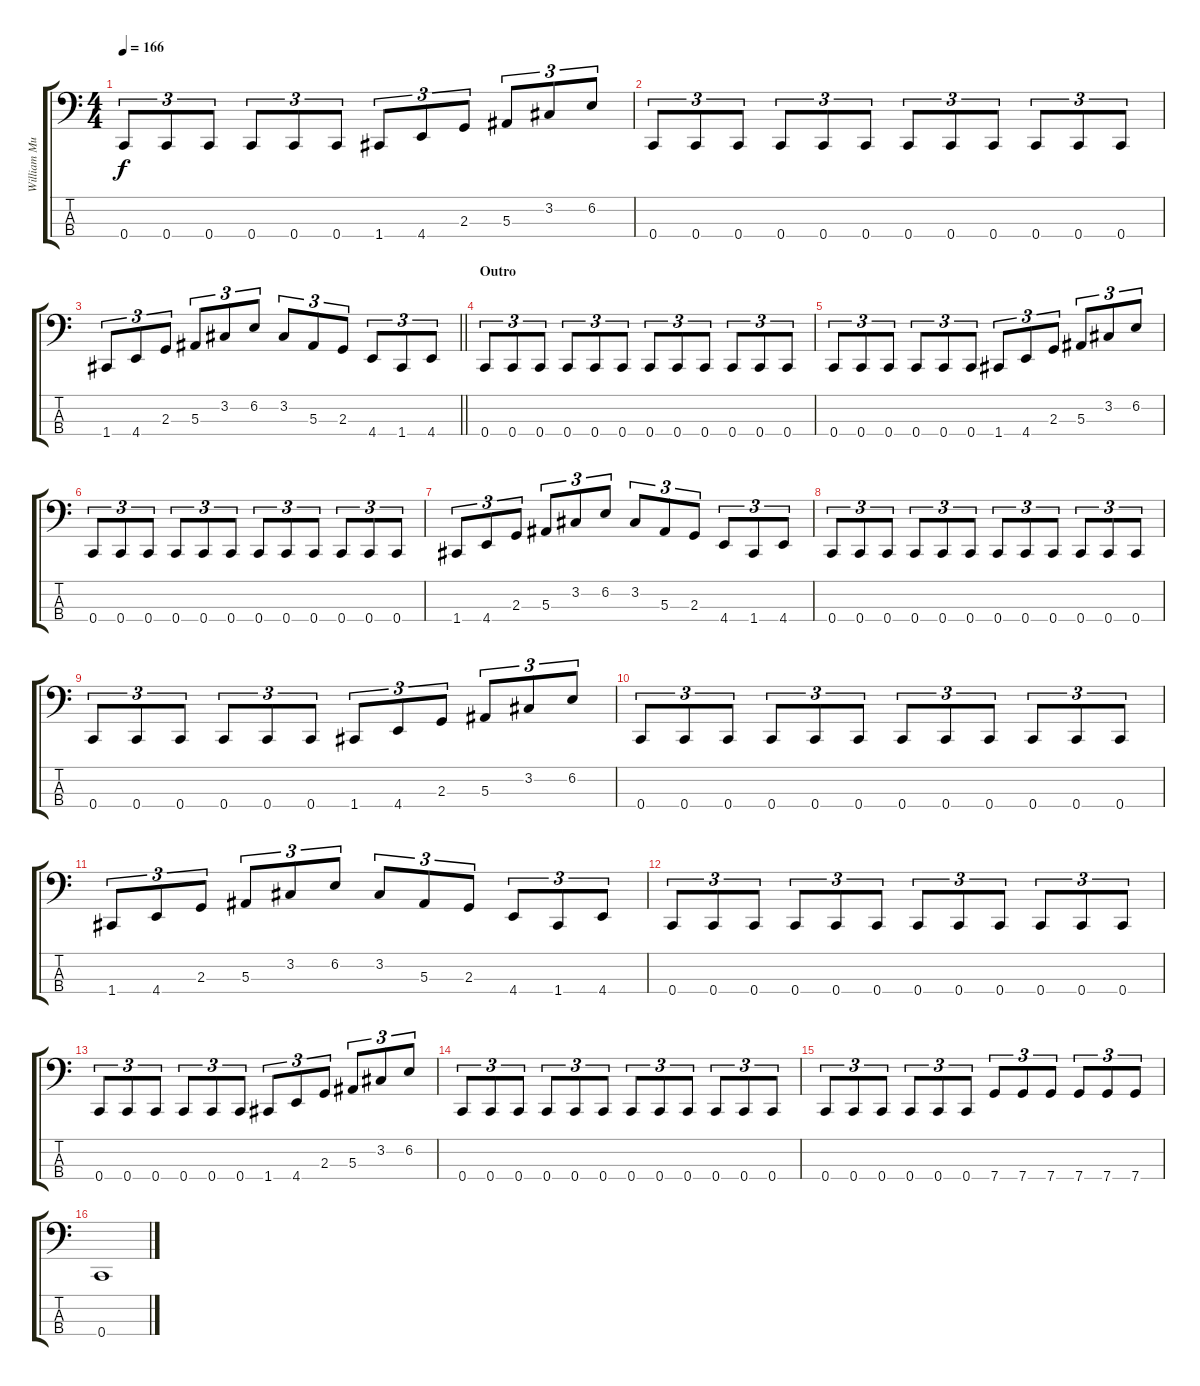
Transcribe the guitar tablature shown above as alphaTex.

\track ("William Murderface" "William Mu") {instrument electricbassfinger}
\staff {score tabs}
\tuning (Eb2 Bb1 F1 C1) {hide}
\ts (4 4)
\tempo 166
\clef f4
\ks c
0.4.8{tu (3 2) dy f} 0.4.8{tu (3 2)} 0.4.8{tu (3 2)} 0.4.8{tu (3 2)} 0.4.8{tu (3 2)} 0.4.8{tu (3 2)} 1.4.8{tu (3 2)} 4.4.8{tu (3 2)} 2.3.8{tu (3 2)} 5.3.8{tu (3 2)} 3.2.8{tu (3 2)} 6.2.8{tu (3 2)} |
0.4.8{tu (3 2)} 0.4.8{tu (3 2)} 0.4.8{tu (3 2)} 0.4.8{tu (3 2)} 0.4.8{tu (3 2)} 0.4.8{tu (3 2)} 0.4.8{tu (3 2)} 0.4.8{tu (3 2)} 0.4.8{tu (3 2)} 0.4.8{tu (3 2)} 0.4.8{tu (3 2)} 0.4.8{tu (3 2)} |
\barLineRight lightlight
1.4.8{tu (3 2)} 4.4.8{tu (3 2)} 2.3.8{tu (3 2)} 5.3.8{tu (3 2)} 3.2.8{tu (3 2)} 6.2.8{tu (3 2)} 3.2.8{tu (3 2)} 5.3.8{tu (3 2)} 2.3.8{tu (3 2)} 4.4.8{tu (3 2)} 1.4.8{tu (3 2)} 4.4.8{tu (3 2)} |
\section ("" "Outro")
0.4.8{tu (3 2)} 0.4.8{tu (3 2)} 0.4.8{tu (3 2)} 0.4.8{tu (3 2)} 0.4.8{tu (3 2)} 0.4.8{tu (3 2)} 0.4.8{tu (3 2)} 0.4.8{tu (3 2)} 0.4.8{tu (3 2)} 0.4.8{tu (3 2)} 0.4.8{tu (3 2)} 0.4.8{tu (3 2)} |
0.4.8{tu (3 2)} 0.4.8{tu (3 2)} 0.4.8{tu (3 2)} 0.4.8{tu (3 2)} 0.4.8{tu (3 2)} 0.4.8{tu (3 2)} 1.4.8{tu (3 2)} 4.4.8{tu (3 2)} 2.3.8{tu (3 2)} 5.3.8{tu (3 2)} 3.2.8{tu (3 2)} 6.2.8{tu (3 2)} |
0.4.8{tu (3 2)} 0.4.8{tu (3 2)} 0.4.8{tu (3 2)} 0.4.8{tu (3 2)} 0.4.8{tu (3 2)} 0.4.8{tu (3 2)} 0.4.8{tu (3 2)} 0.4.8{tu (3 2)} 0.4.8{tu (3 2)} 0.4.8{tu (3 2)} 0.4.8{tu (3 2)} 0.4.8{tu (3 2)} |
1.4.8{tu (3 2)} 4.4.8{tu (3 2)} 2.3.8{tu (3 2)} 5.3.8{tu (3 2)} 3.2.8{tu (3 2)} 6.2.8{tu (3 2)} 3.2.8{tu (3 2)} 5.3.8{tu (3 2)} 2.3.8{tu (3 2)} 4.4.8{tu (3 2)} 1.4.8{tu (3 2)} 4.4.8{tu (3 2)} |
0.4.8{tu (3 2)} 0.4.8{tu (3 2)} 0.4.8{tu (3 2)} 0.4.8{tu (3 2)} 0.4.8{tu (3 2)} 0.4.8{tu (3 2)} 0.4.8{tu (3 2)} 0.4.8{tu (3 2)} 0.4.8{tu (3 2)} 0.4.8{tu (3 2)} 0.4.8{tu (3 2)} 0.4.8{tu (3 2)} |
0.4.8{tu (3 2)} 0.4.8{tu (3 2)} 0.4.8{tu (3 2)} 0.4.8{tu (3 2)} 0.4.8{tu (3 2)} 0.4.8{tu (3 2)} 1.4.8{tu (3 2)} 4.4.8{tu (3 2)} 2.3.8{tu (3 2)} 5.3.8{tu (3 2)} 3.2.8{tu (3 2)} 6.2.8{tu (3 2)} |
0.4.8{tu (3 2)} 0.4.8{tu (3 2)} 0.4.8{tu (3 2)} 0.4.8{tu (3 2)} 0.4.8{tu (3 2)} 0.4.8{tu (3 2)} 0.4.8{tu (3 2)} 0.4.8{tu (3 2)} 0.4.8{tu (3 2)} 0.4.8{tu (3 2)} 0.4.8{tu (3 2)} 0.4.8{tu (3 2)} |
1.4.8{tu (3 2)} 4.4.8{tu (3 2)} 2.3.8{tu (3 2)} 5.3.8{tu (3 2)} 3.2.8{tu (3 2)} 6.2.8{tu (3 2)} 3.2.8{tu (3 2)} 5.3.8{tu (3 2)} 2.3.8{tu (3 2)} 4.4.8{tu (3 2)} 1.4.8{tu (3 2)} 4.4.8{tu (3 2)} |
0.4.8{tu (3 2)} 0.4.8{tu (3 2)} 0.4.8{tu (3 2)} 0.4.8{tu (3 2)} 0.4.8{tu (3 2)} 0.4.8{tu (3 2)} 0.4.8{tu (3 2)} 0.4.8{tu (3 2)} 0.4.8{tu (3 2)} 0.4.8{tu (3 2)} 0.4.8{tu (3 2)} 0.4.8{tu (3 2)} |
0.4.8{tu (3 2)} 0.4.8{tu (3 2)} 0.4.8{tu (3 2)} 0.4.8{tu (3 2)} 0.4.8{tu (3 2)} 0.4.8{tu (3 2)} 1.4.8{tu (3 2)} 4.4.8{tu (3 2)} 2.3.8{tu (3 2)} 5.3.8{tu (3 2)} 3.2.8{tu (3 2)} 6.2.8{tu (3 2)} |
0.4.8{tu (3 2)} 0.4.8{tu (3 2)} 0.4.8{tu (3 2)} 0.4.8{tu (3 2)} 0.4.8{tu (3 2)} 0.4.8{tu (3 2)} 0.4.8{tu (3 2)} 0.4.8{tu (3 2)} 0.4.8{tu (3 2)} 0.4.8{tu (3 2)} 0.4.8{tu (3 2)} 0.4.8{tu (3 2)} |
0.4.8{tu (3 2)} 0.4.8{tu (3 2)} 0.4.8{tu (3 2)} 0.4.8{tu (3 2)} 0.4.8{tu (3 2)} 0.4.8{tu (3 2)} 7.4.8{tu (3 2)} 7.4.8{tu (3 2)} 7.4.8{tu (3 2)} 7.4.8{tu (3 2)} 7.4.8{tu (3 2)} 7.4.8{tu (3 2)} |
0.4.1{volume 0}
